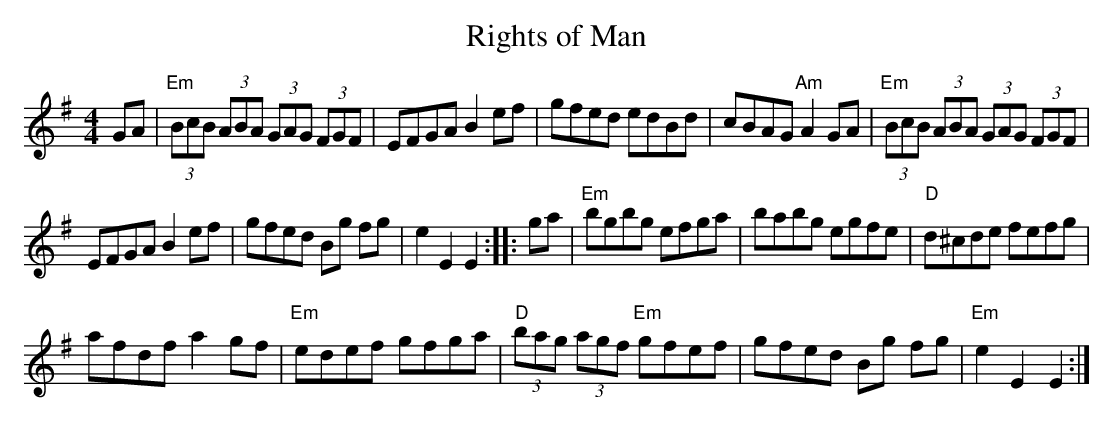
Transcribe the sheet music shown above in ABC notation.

X:1
T:Rights of Man
M:4/4
L:1/8
K:Emin
GA|(3"Em"BcB (3ABA (3GAG (3FGF|EFGA B2ef|\
gfed edBd|cBAG "Am"A2GA|\
(3"Em"BcB (3ABA (3GAG (3FGF|
EFGA B2ef|gfed Bg fg|e2E2 E2::\
ga|"Em"bgbg efga|babg egfe|\
"D"d^cde fefg|
afdf a2gf| "Em"edef gfga|\
"D"(3bag (3agf "Em"gfef|\
gfed Bg fg|"Em"e2E2 E2:|
